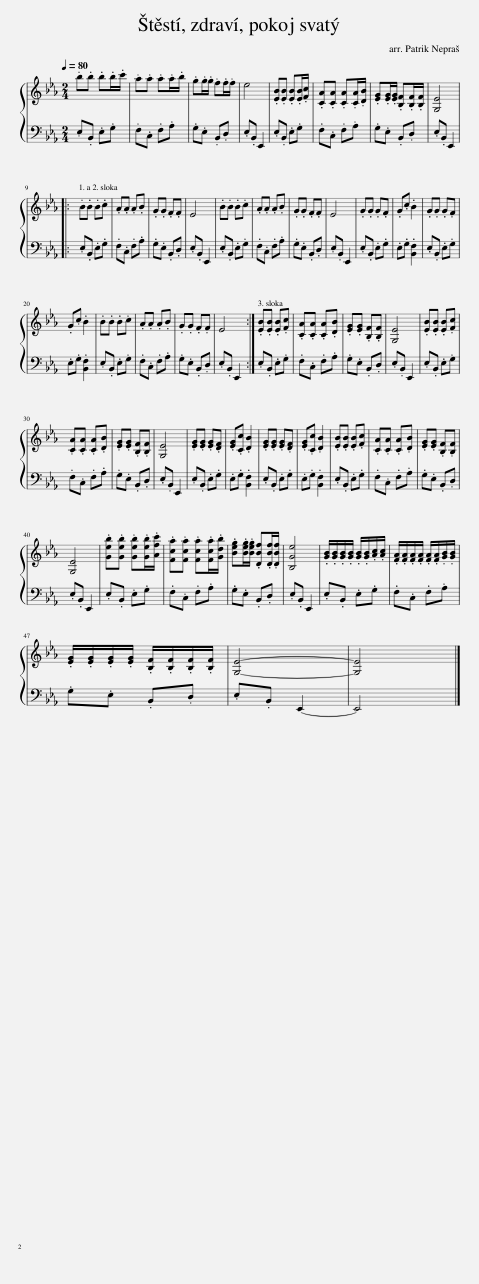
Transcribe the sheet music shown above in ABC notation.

X:1
%%score { 1 | 2 }
L:1/8
Q:1/4=80
M:2/4
I:linebreak $
K:Eb
V:1 treble
V:2 bass
V:1
 .b.b .b.b/.c'/ | .a.a .a.a/.b/ | .g.g/.g/ .f.f/.f/ | e4 | .[EB].[EB] .[EB].[EB]/.[Fc]/ | %5
 .[CA].[CA] .[CA].[CA]/.[DB]/ | .[EG].[EG]/.[EG]/ .[B,F].[B,F]/.[B,F]/ | [G,E]4 |:$ .B.B .B.c | .A.A .A.B | %10
 .G.G .F.F | E4 | .B.B .B.c | .A.A .A.B | .G.G .F.F | %15
 E4 | .G.G .G.F | .G.c .B2 | .G.G .G.F |$ .G.c .B2 | %20
 .B.B .B.c | .A.A .A.B | .G.G .F.F | E4 :| .[EB].[EB] .[EB].[Fc] | %25
 .[CA].[CA] .[CA].[DB] | .[EG].[EG] .[B,F].[B,F] | [G,E]4 | .[EB].[EB] .[EB].[Fc] |$ .[CA].[CA] .[CA].[DB] | %30
 .[EG].[EG] .[B,F].[B,F] | [G,E]4 | .[EG].[EG] .[EG].[DF] | .[EG].[Cc] .[DB]2 | .[EG].[EG] .[EG].[DF] | %35
 .[EG].[Cc] .[DB]2 | .[EB].[EB] .[EB].[Fc] | .[CA].[CA] .[CA].[DB] | .[EG].[EG] .[B,F].[B,F] |$ [G,E]4 | %40
 .[Geb].[Geb] .[Geb].[Geb]/.[Afc']/ | .[Fca].[Fca] .[Fca].[Fca]/.[Gdb]/ | .[Beg].[Beg]/.[Beg]/ .[DBf].[DBf]/.[DBf]/ | [B,Ge]4 | .[GB]/.[GB]/.[GB]/.[GB]/ .[GB]/.[GB]/.[Ac]/.[Ac]/ | %45
 .[FA]/.[FA]/.[FA]/.[FA]/ .[FA]/.[FA]/.[GB]/.[GB]/ |$ .[EG]/.[EG]/.[EG]/.[EG]/ .[B,F]/.[B,F]/.[B,F]/.[B,F]/ | [G,E]4- | [G,E]4 |] %49
V:2
 .E,.B,, .E,.G, | .F,.C, .F,.A, | .G,.E, .B,,.D, | .E,.B,, E,,2 | .E,.B,, .E,.G, | %5
 .F,.C, .F,.A, | .G,.E, .B,,.D, | .E,.B,, E,,2 |:$ .E,.B,, .E,.G, | .F,.C, .F,.A, | %10
 .G,.E, .B,,.D, | .E,.B,, E,,2 | .E,.B,, .E,.G, | .F,.C, .F,.A, | .G,.E, .B,,.D, | %15
 .E,.B,, E,,2 | .E,.B,, .E,.G, | .E,.G, .[B,,F,]2 | .E,.B,, .E,.G, |$ .E,.G, .[B,,F,]2 | %20
 .E,.B,, .E,.G, | .F,.C, .F,.A, | .G,.E, .B,,.D, | .E,.B,, E,,2 :| .E,.B,, .E,.G, | %25
 .F,.C, .F,.A, | .G,.E, .B,,.D, | .E,.B,, E,,2 | .E,.B,, .E,.G, |$ .F,.C, .F,.A, | %30
 .G,.E, .B,,.D, | .E,.B,, E,,2 | .E,.B,, .E,.G, | .E,.G, .[B,,F,]2 | .E,.B,, .E,.G, | %35
 .E,.G, .[B,,F,]2 | .E,.B,, .E,.G, | .F,.C, .F,.A, | .G,.E, .B,,.D, |$ .E,.B,, E,,2 | %40
 .E,.B,, .E,.G, | .F,.C, .F,.A, | .G,.E, .B,,.D, | .E,.B,, E,,2 | .E,.B,, .E,.G, | %45
 .F,.C, .F,.A, |$ .G,.E, .B,,.D, | .E,.B,, E,,2- | E,,4 |] %49
